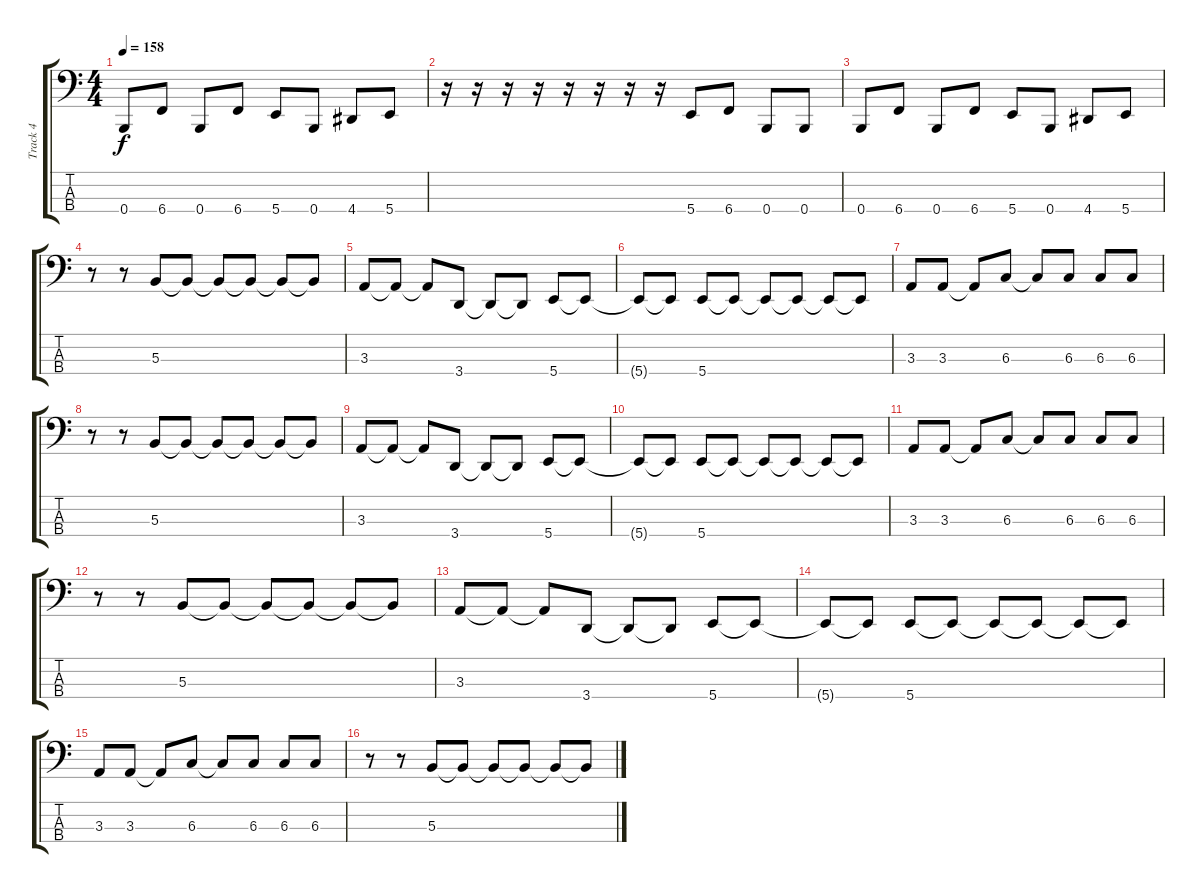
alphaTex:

\track ("Track 4" "Track 4") {instrument electricbassfinger}
\staff {score tabs}
\tuning (E2 B1 Gb1 B0) {hide}
\ts (4 4)
\tempo 158
\clef f4
\ks c
0.4.8{dy f} 6.4.8 0.4.8 6.4.8 5.4.8 0.4.8 4.4.8 5.4.8 |
r.16 r.16 r.16 r.16 r.16 r.16 r.16 r.16 5.4.8 6.4.8 0.4.8 0.4.8 |
0.4.8 6.4.8 0.4.8 6.4.8 5.4.8 0.4.8 4.4.8 5.4.8 |
r.8 r.8 5.3.8 5.3{t}.8 5.3{t}.8 5.3{t}.8 5.3{t}.8 5.3{t}.8 |
3.3.8 3.3{t}.8 3.3{t}.8 3.4.8 3.4{t}.8 3.4{t}.8 5.4.8 5.4{t}.8 |
5.4{t}.8 5.4{t}.8 5.4.8 5.4{t}.8 5.4{t}.8 5.4{t}.8 5.4{t}.8 5.4{t}.8 |
3.3.8 3.3.8 3.3{t}.8 6.3.8 6.3{t}.8 6.3.8 6.3.8 6.3.8 |
r.8 r.8 5.3.8 5.3{t}.8 5.3{t}.8 5.3{t}.8 5.3{t}.8 5.3{t}.8 |
3.3.8 3.3{t}.8 3.3{t}.8 3.4.8 3.4{t}.8 3.4{t}.8 5.4.8 5.4{t}.8 |
5.4{t}.8 5.4{t}.8 5.4.8 5.4{t}.8 5.4{t}.8 5.4{t}.8 5.4{t}.8 5.4{t}.8 |
3.3.8 3.3.8 3.3{t}.8 6.3.8 6.3{t}.8 6.3.8 6.3.8 6.3.8 |
r.8 r.8 5.3.8 5.3{t}.8 5.3{t}.8 5.3{t}.8 5.3{t}.8 5.3{t}.8 |
3.3.8 3.3{t}.8 3.3{t}.8 3.4.8 3.4{t}.8 3.4{t}.8 5.4.8 5.4{t}.8 |
5.4{t}.8 5.4{t}.8 5.4.8 5.4{t}.8 5.4{t}.8 5.4{t}.8 5.4{t}.8 5.4{t}.8 |
3.3.8 3.3.8 3.3{t}.8 6.3.8 6.3{t}.8 6.3.8 6.3.8 6.3.8 |
r.8 r.8 5.3.8 5.3{t}.8 5.3{t}.8 5.3{t}.8 5.3{t}.8 5.3{t}.8
